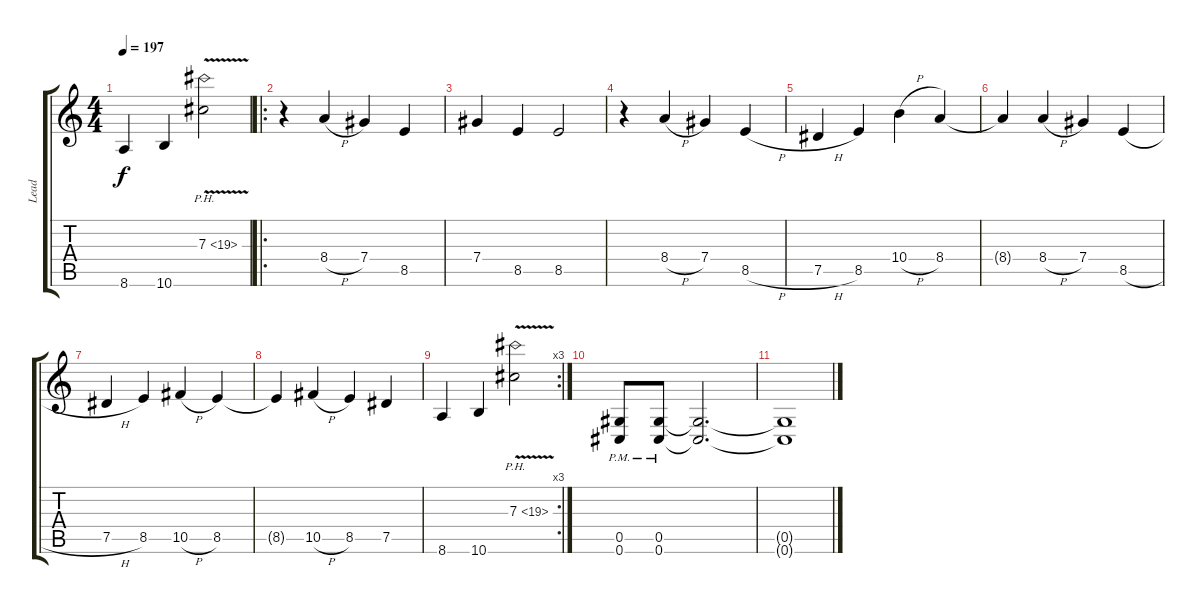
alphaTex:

\track ("Lead" "Lead") {instrument distortionguitar}
\staff {score tabs}
\tuning (Eb4 Bb3 Gb3 Db3 Ab2 Db2) {hide}
\ts (4 4)
\tempo 197
\clef g2
\ks c
8.6.4{dy f} 10.6.4 7.3{ph 12 v}.2 |
\ro
r.4 8.4{h}.4 7.4.4 8.5.4 |
7.4.4 8.5.4 8.5.2 |
r.4 8.4{h}.4 7.4.4 8.5{h}.4 |
7.5{h}.4 8.5.4 10.4{h}.4 8.4.4 |
8.4{t}.4 8.4{h}.4 7.4.4 8.5{h}.4 |
7.5{h}.4 8.5.4 10.5{h}.4 8.5.4 |
8.5{t}.4 10.5{h}.4 8.5.4 7.5.4 |
\rc 3
8.6.4 10.6.4 7.3{ph 12 v}.2 |
(0.5{pm} 0.6{pm}).8 (0.5{pm} 0.6{pm}).8 (0.5{t} 0.6{t}).2{d} |
(0.5{t} 0.6{t}).1
